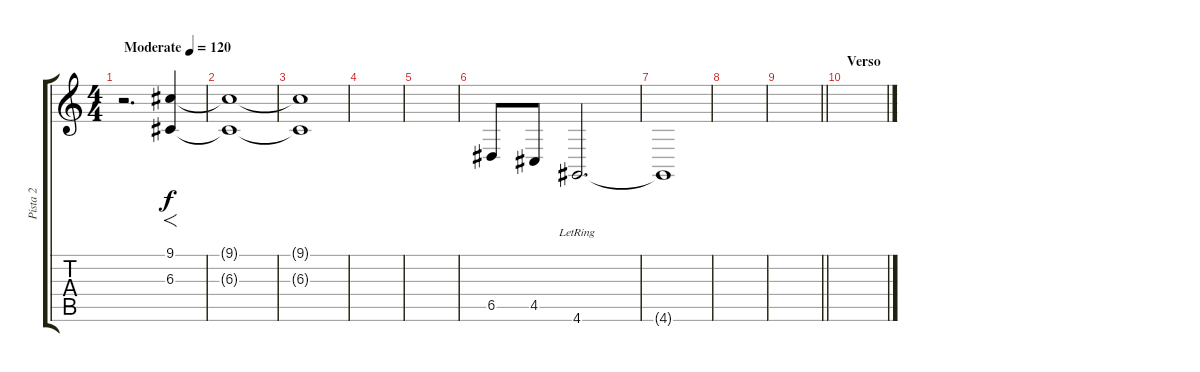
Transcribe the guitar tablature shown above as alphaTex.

\track ("Pista 2" "Pista 2") {instrument drawbarorgan}
\staff {score tabs}
\tuning (E4 B3 G3 D3 A2 E2) {hide}
\ts (4 4)
\tempo (120 "Moderate")
\clef g2
\ks c
r.2{d dy f instrument drawbarorgan} (9.1 6.3).4{f} |
(9.1{t} 6.3{t}).1 |
(9.1{t} 6.3{t}).1 |
|
|
6.5.8 4.5.8 4.6{lr}.2{d} |
4.6{t}.1 |
|
\barLineRight lightlight
|
\section ("" "Verso")
